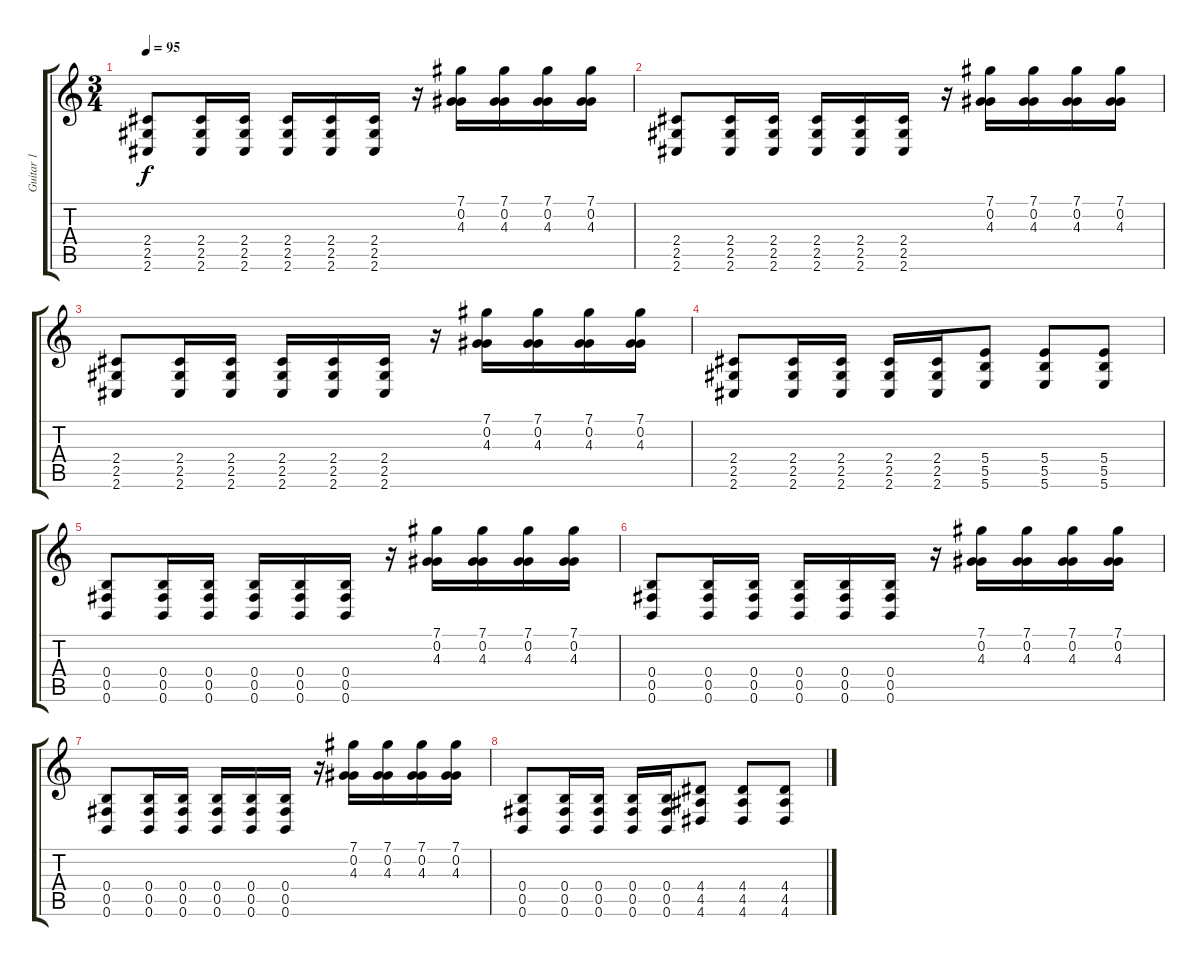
\track ("Guitar 1" "Guitar 1") {instrument distortionguitar}
\staff {score tabs}
\tuning (Db4 Ab3 E3 B2 Gb2 B1) {hide}
\ts (3 4)
\tempo 95
\clef g2
\ks c
(2.4 2.5 2.6).8{dy f} (2.4 2.5 2.6).16 (2.4 2.5 2.6).16 (2.4 2.5 2.6).16 (2.4 2.5 2.6).16 (2.4 2.5 2.6).16 r.16 (7.1 0.2 4.3).16 (7.1 0.2 4.3).16 (7.1 0.2 4.3).16 (7.1 0.2 4.3).16 |
(2.4 2.5 2.6).8 (2.4 2.5 2.6).16 (2.4 2.5 2.6).16 (2.4 2.5 2.6).16 (2.4 2.5 2.6).16 (2.4 2.5 2.6).16 r.16 (7.1 0.2 4.3).16 (7.1 0.2 4.3).16 (7.1 0.2 4.3).16 (7.1 0.2 4.3).16 |
(2.4 2.5 2.6).8 (2.4 2.5 2.6).16 (2.4 2.5 2.6).16 (2.4 2.5 2.6).16 (2.4 2.5 2.6).16 (2.4 2.5 2.6).16 r.16 (7.1 0.2 4.3).16 (7.1 0.2 4.3).16 (7.1 0.2 4.3).16 (7.1 0.2 4.3).16 |
(2.4 2.5 2.6).8 (2.4 2.5 2.6).16 (2.4 2.5 2.6).16 (2.4 2.5 2.6).16 (2.4 2.5 2.6).16 (5.4 5.5 5.6).8 (5.4 5.5 5.6).8 (5.4 5.5 5.6).8 |
(0.4 0.5 0.6).8 (0.4 0.5 0.6).16 (0.4 0.5 0.6).16 (0.4 0.5 0.6).16 (0.4 0.5 0.6).16 (0.4 0.5 0.6).16 r.16 (7.1 0.2 4.3).16 (7.1 0.2 4.3).16 (7.1 0.2 4.3).16 (7.1 0.2 4.3).16 |
(0.4 0.5 0.6).8 (0.4 0.5 0.6).16 (0.4 0.5 0.6).16 (0.4 0.5 0.6).16 (0.4 0.5 0.6).16 (0.4 0.5 0.6).16 r.16 (7.1 0.2 4.3).16 (7.1 0.2 4.3).16 (7.1 0.2 4.3).16 (7.1 0.2 4.3).16 |
(0.4 0.5 0.6).8 (0.4 0.5 0.6).16 (0.4 0.5 0.6).16 (0.4 0.5 0.6).16 (0.4 0.5 0.6).16 (0.4 0.5 0.6).16 r.16 (7.1 0.2 4.3).16 (7.1 0.2 4.3).16 (7.1 0.2 4.3).16 (7.1 0.2 4.3).16 |
(0.4 0.5 0.6).8 (0.4 0.5 0.6).16 (0.4 0.5 0.6).16 (0.4 0.5 0.6).16 (0.4 0.5 0.6).16 (4.4 4.5 4.6).8 (4.4 4.5 4.6).8 (4.4 4.5 4.6).8
